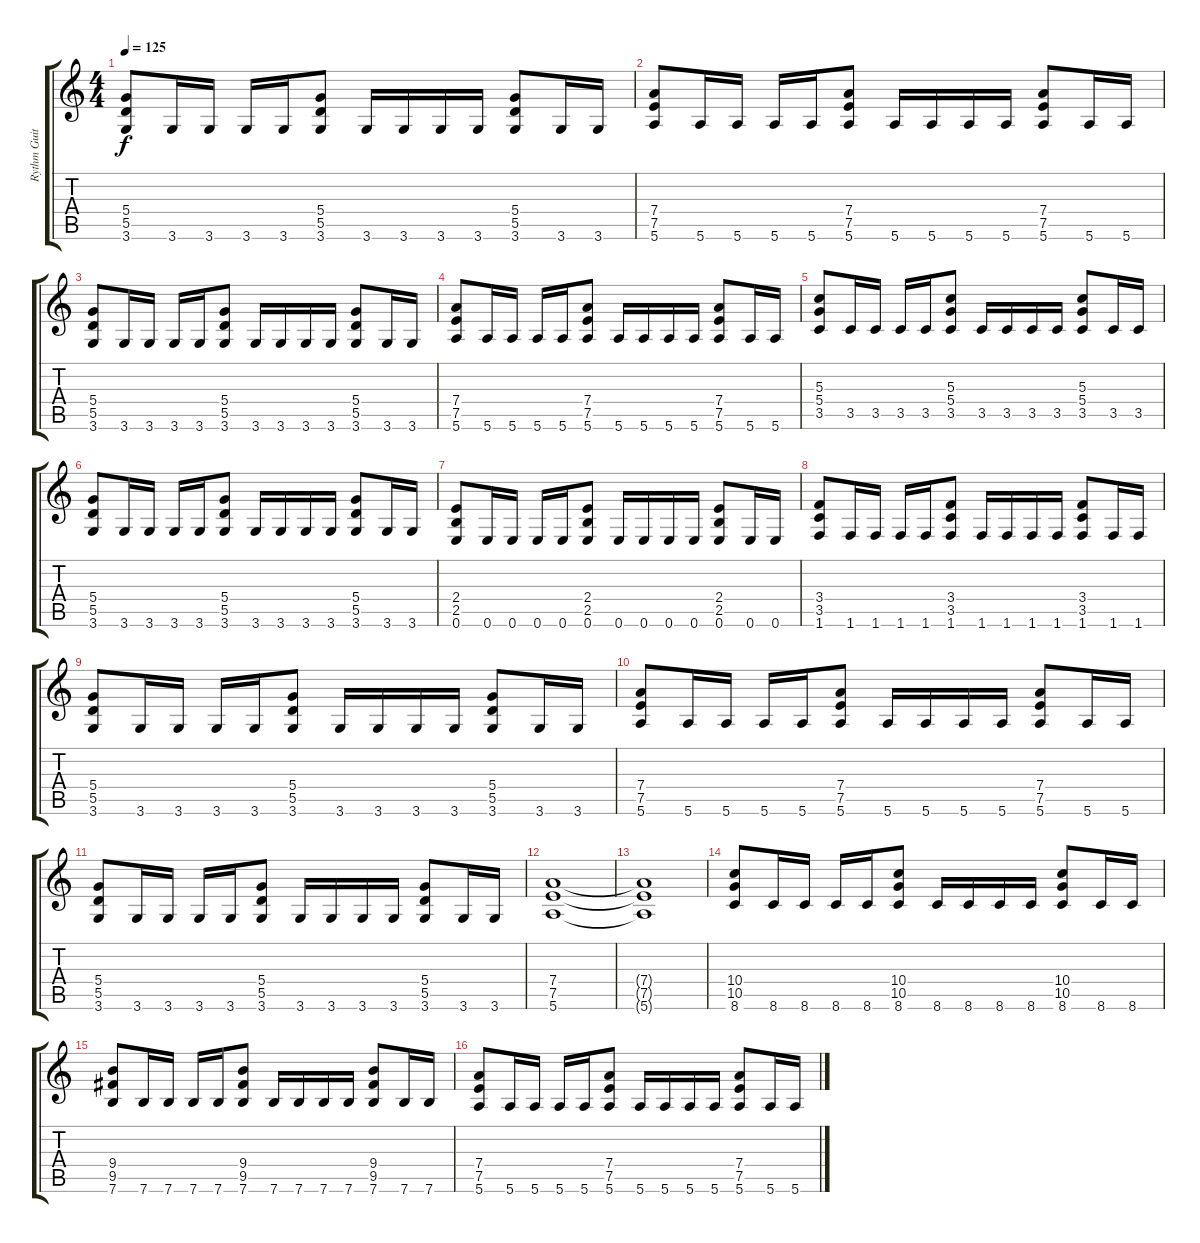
\track ("Rythm Guitar" "Rythm Guit") {instrument distortionguitar}
\staff {score tabs}
\tuning (E4 B3 G3 D3 A2 E2) {hide}
\ts (4 4)
\tempo 125
\clef g2
\ks c
(5.4 5.5 3.6).8{dy f} 3.6.16 3.6.16 3.6.16 3.6.16 (5.4 5.5 3.6).8 3.6.16 3.6.16 3.6.16 3.6.16 (5.4 5.5 3.6).8 3.6.16 3.6.16 |
(7.4 7.5 5.6).8{instrument distortionguitar} 5.6.16 5.6.16 5.6.16 5.6.16 (7.4 7.5 5.6).8 5.6.16 5.6.16 5.6.16 5.6.16 (7.4 7.5 5.6).8 5.6.16 5.6.16 |
(5.4 5.5 3.6).8 3.6.16 3.6.16 3.6.16 3.6.16 (5.4 5.5 3.6).8 3.6.16 3.6.16 3.6.16 3.6.16 (5.4 5.5 3.6).8 3.6.16 3.6.16 |
(7.4 7.5 5.6).8 5.6.16 5.6.16 5.6.16 5.6.16 (7.4 7.5 5.6).8 5.6.16 5.6.16 5.6.16 5.6.16 (7.4 7.5 5.6).8 5.6.16 5.6.16 |
(5.3 5.4 3.5).8 3.5.16 3.5.16 3.5.16 3.5.16 (5.3 5.4 3.5).8 3.5.16 3.5.16 3.5.16 3.5.16 (5.3 5.4 3.5).8 3.5.16 3.5.16 |
(5.4 5.5 3.6).8 3.6.16 3.6.16 3.6.16 3.6.16 (5.4 5.5 3.6).8 3.6.16 3.6.16 3.6.16 3.6.16 (5.4 5.5 3.6).8 3.6.16 3.6.16 |
(2.4 2.5 0.6).8 0.6.16 0.6.16 0.6.16 0.6.16 (2.4 2.5 0.6).8 0.6.16 0.6.16 0.6.16 0.6.16 (2.4 2.5 0.6).8 0.6.16 0.6.16 |
(3.4 3.5 1.6).8 1.6.16 1.6.16 1.6.16 1.6.16 (3.4 3.5 1.6).8 1.6.16 1.6.16 1.6.16 1.6.16 (3.4 3.5 1.6).8 1.6.16 1.6.16 |
(5.4 5.5 3.6).8 3.6.16 3.6.16 3.6.16 3.6.16 (5.4 5.5 3.6).8 3.6.16 3.6.16 3.6.16 3.6.16 (5.4 5.5 3.6).8 3.6.16 3.6.16 |
(7.4 7.5 5.6).8{instrument distortionguitar} 5.6.16 5.6.16 5.6.16 5.6.16 (7.4 7.5 5.6).8 5.6.16 5.6.16 5.6.16 5.6.16 (7.4 7.5 5.6).8 5.6.16 5.6.16 |
(5.4 5.5 3.6).8 3.6.16 3.6.16 3.6.16 3.6.16 (5.4 5.5 3.6).8 3.6.16 3.6.16 3.6.16 3.6.16 (5.4 5.5 3.6).8 3.6.16 3.6.16 |
(7.4 7.5 5.6).1 |
(7.4{t} 7.5{t} 5.6{t}).1 |
(10.4 10.5 8.6).8 8.6.16 8.6.16 8.6.16 8.6.16 (10.4 10.5 8.6).8 8.6.16 8.6.16 8.6.16 8.6.16 (10.4 10.5 8.6).8 8.6.16 8.6.16 |
(9.4 9.5 7.6).8 7.6.16 7.6.16 7.6.16 7.6.16 (9.4 9.5 7.6).8 7.6.16 7.6.16 7.6.16 7.6.16 (9.4 9.5 7.6).8 7.6.16 7.6.16 |
(7.4 7.5 5.6).8 5.6.16 5.6.16 5.6.16 5.6.16 (7.4 7.5 5.6).8 5.6.16 5.6.16 5.6.16 5.6.16 (7.4 7.5 5.6).8 5.6.16 5.6.16
